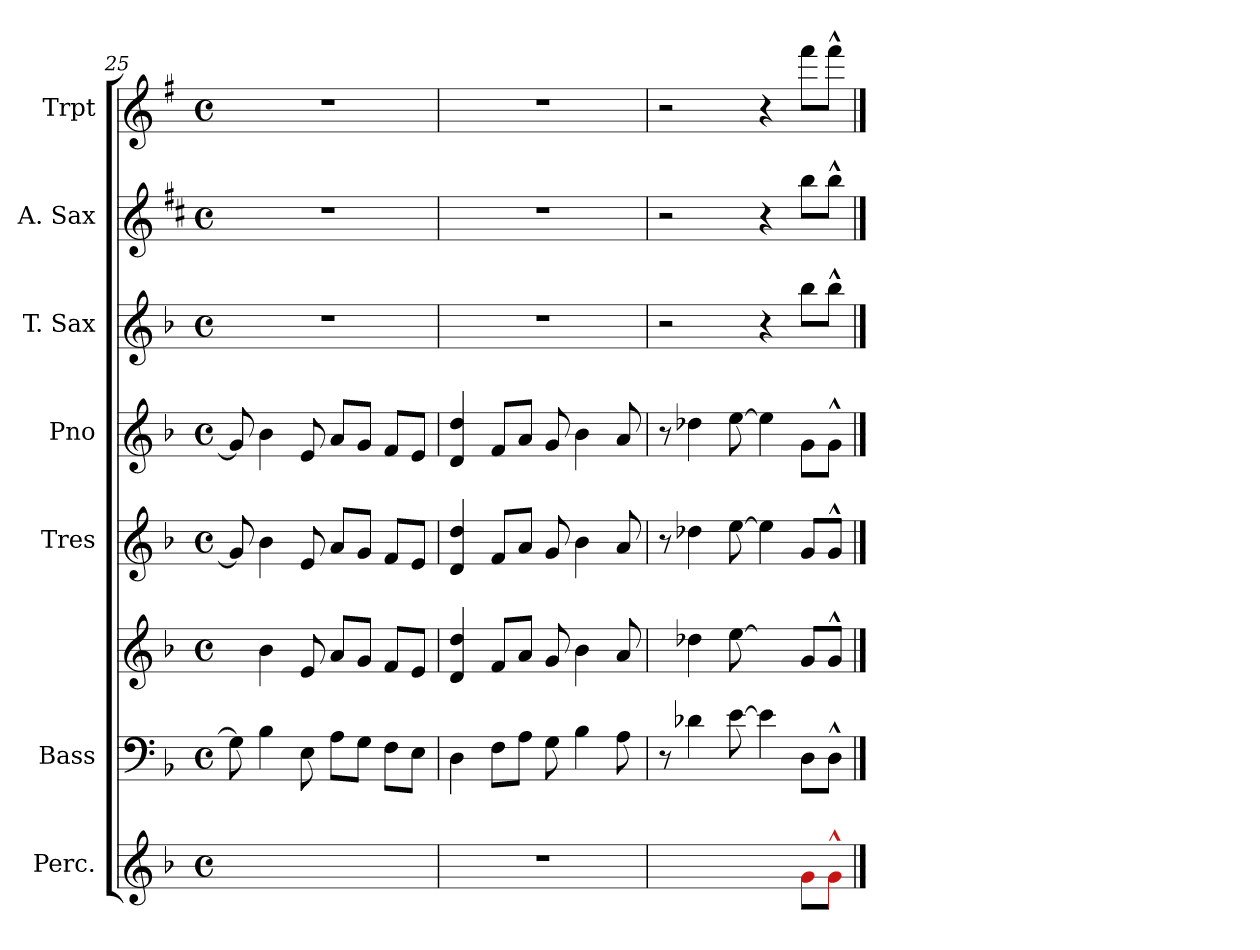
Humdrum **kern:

**kern	**kern	**kern	**kern	**kern	**kern	**kern	**kern
*part8	*part7	*part6	*part5	*part4	*part3	*part2	*part1
*staff8	*staff7	*staff6	*staff5	*staff4	*staff3	*staff2	*staff1
*I"Perc.	*I"Bass	*	*I"Tres	*I"Pno	*I"T. Sax	*I"A. Sax	*I"Trpt
*I'Perc.	*	*	*	*	*I'T. Sax	*I'A. Sx.	*
!!LO:PB:g=z
*clefG2	*clefF4	*	*clefG2	*clefG2	*clefG2	*clefG2	*clefG2
*	*	*	*	*	*ITrd8c14	*ITrd5c9	*ITrd1c2
*k[b-]	*k[b-]	*k[b-]	*k[b-]	*k[b-]	*k[b-]	*k[b-]	*k[b-]
*F:	*F:	*F:	*F:	*F:	*F:	*F:	*F:
*M4/4	*M4/4	*M4/4	*M4/4	*M4/4	*M4/4	*M4/4	*M4/4
*met(c)	*met(c)	*met(c)	*met(c)	*met(c)	*met(c)	*met(c)	*met(c)
=25	=25	=25	=25	=25	=25	=25	=25
4.R\	8G\]	8gyy]	8g/]	8g/]	1r	1r	1r
.	4B-\	4b-	4b-\	4b-\	.	.	.
[8R\	8E\	8e	8e/	8e/	.	.	.
4.R\]	8A\L	8aL	8a/L	8a/L	.	.	.
.	8G\J	8gJ	8g/J	8g/J	.	.	.
.	8F\L	8fL	8f/L	8f/L	.	.	.
8R\	8E\J	8eJ	8e/J	8e/J	.	.	.
=26	=26	=26	=26	=26	=26	=26	=26
1r	4D\	4d 4dd	4d/ 4dd/	4d/ 4dd/	1r	1r	1r
.	8F\L	8fL	8f/L	8f/L	.	.	.
.	8A\J	8aJ	8a/J	8a/J	.	.	.
.	8G\	8g	8g/	8g/	.	.	.
.	4B-\	4b-	4b-\	4b-\	.	.	.
.	8A\	8a	8a/	8a/	.	.	.
=27	=27	=27	=27	=27	=27	=27	=27
*	*	*^	*^	*^	*	*	*
2Rg\yy	8r	2ryy	8ryy	2ryy	8r	2ryy	8r	2r	2r	2r
.	4d-X\	.	4dd-	.	4dd-X\	.	4dd-X\	.	.	.
.	[8e\	.	[8ee	.	[<8ee\	.	[<8ee\	.	.	.
4Rg\yy	4e\]	4ryy	4eeyy]	4ryy	4ee\]	4ryy	4ee\]	4r	4r	4r
8Rg\L	8D\L	8gL	8ryy	8g/L	8ryy	8g\L	8ryy	8b-\L	8dd\L	8eee\L
8Rg^^>\J	8D^^>\J	8g^^>J	8ryy	8g^^</J	8ryy	8g^^>\J	8ryy	8b-^^>\J	8dd^^>\J	8eee^^>\J
*	*	*v	*v	*	*	*v	*v	*	*	*
*	*	*	*v	*v	*	*	*	*
==	==	==	==	==	==	==	==
*-	*-	*-	*-	*-	*-	*-	*-
